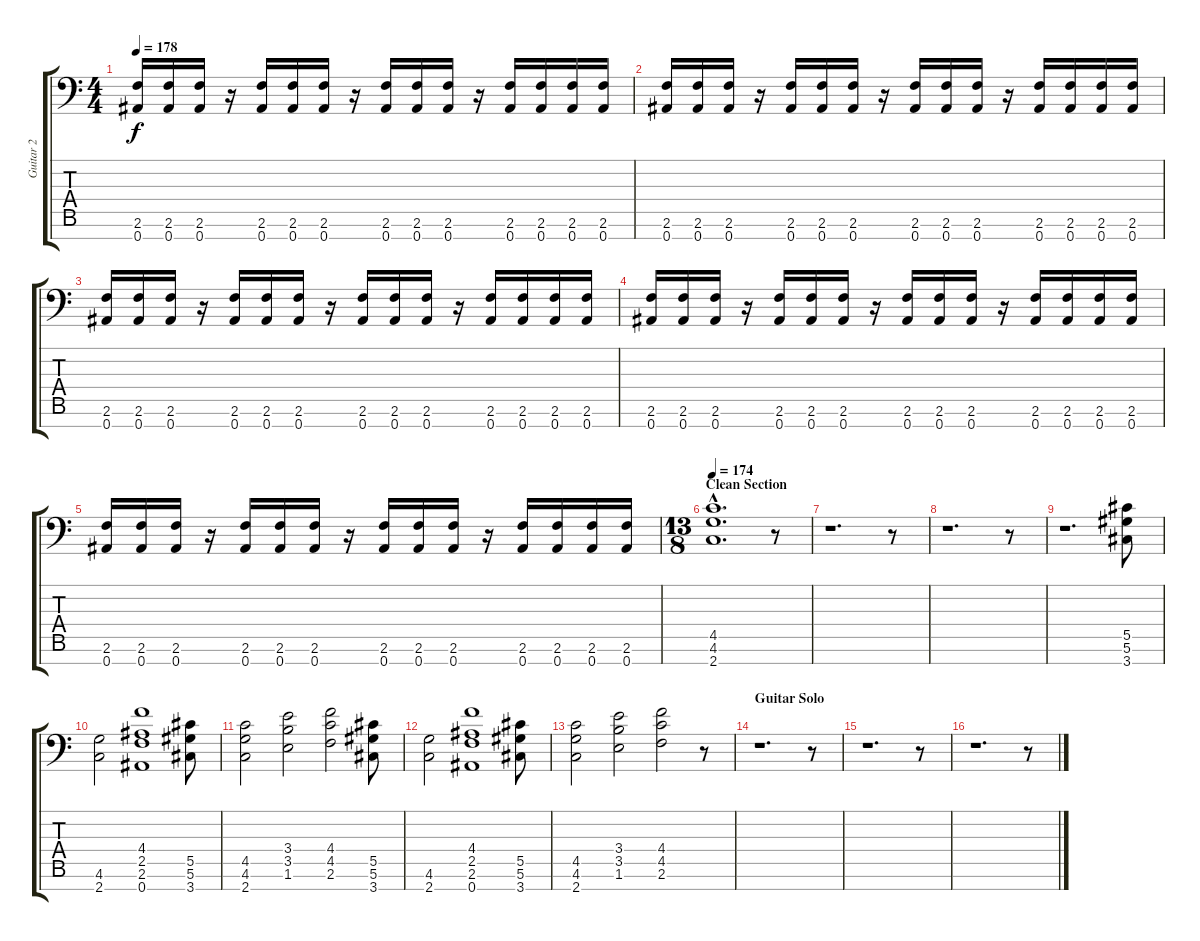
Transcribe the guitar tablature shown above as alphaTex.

\track ("Guitar 2" "Guitar 2") {instrument distortionguitar}
\staff {score tabs}
\tuning (Eb4 Bb3 Gb3 Db3 Ab2 Eb2 Bb1) {hide}
\ts (4 4)
\tempo 178
\clef f4
\ks c
(2.6 0.7).16{dy f} (2.6 0.7).16 (2.6 0.7).16 r.16 (2.6 0.7).16 (2.6 0.7).16 (2.6 0.7).16 r.16 (2.6 0.7).16 (2.6 0.7).16 (2.6 0.7).16 r.16 (2.6 0.7).16 (2.6 0.7).16 (2.6 0.7).16 (2.6 0.7).16 |
(2.6 0.7).16 (2.6 0.7).16 (2.6 0.7).16 r.16 (2.6 0.7).16 (2.6 0.7).16 (2.6 0.7).16 r.16 (2.6 0.7).16 (2.6 0.7).16 (2.6 0.7).16 r.16 (2.6 0.7).16 (2.6 0.7).16 (2.6 0.7).16 (2.6 0.7).16 |
(2.6 0.7).16 (2.6 0.7).16 (2.6 0.7).16 r.16 (2.6 0.7).16 (2.6 0.7).16 (2.6 0.7).16 r.16 (2.6 0.7).16 (2.6 0.7).16 (2.6 0.7).16 r.16 (2.6 0.7).16 (2.6 0.7).16 (2.6 0.7).16 (2.6 0.7).16 |
(2.6 0.7).16 (2.6 0.7).16 (2.6 0.7).16 r.16 (2.6 0.7).16 (2.6 0.7).16 (2.6 0.7).16 r.16 (2.6 0.7).16 (2.6 0.7).16 (2.6 0.7).16 r.16 (2.6 0.7).16 (2.6 0.7).16 (2.6 0.7).16 (2.6 0.7).16 |
(2.6 0.7).16 (2.6 0.7).16 (2.6 0.7).16 r.16 (2.6 0.7).16 (2.6 0.7).16 (2.6 0.7).16 r.16 (2.6 0.7).16 (2.6 0.7).16 (2.6 0.7).16 r.16 (2.6 0.7).16 (2.6 0.7).16 (2.6 0.7).16 (2.6 0.7).16 |
\ts (13 8)
\section ("" "Clean Section")
\tempo 174
(4.5{hac} 4.6{hac} 2.7{hac}).1{d volume 0} r.8 |
r.1{d} r.8 |
r.1{d} r.8 |
r.1{d volume 16} (5.5 5.6 3.7).8 |
(4.6 2.7).2 (4.4 2.5 2.6 0.7).1 (5.5 5.6 3.7).8 |
(4.5 4.6 2.7).2 (3.4 3.5 1.6).2 (4.4 4.5 2.6).2 (5.5 5.6 3.7).8 |
(4.6 2.7).2 (4.4 2.5 2.6 0.7).1 (5.5 5.6 3.7).8 |
(4.5 4.6 2.7).2 (3.4 3.5 1.6).2 (4.4 4.5 2.6).2 r.8 |
\section ("" "Guitar Solo")
r.1{d} r.8 |
r.1{d} r.8 |
r.1{d} r.8
